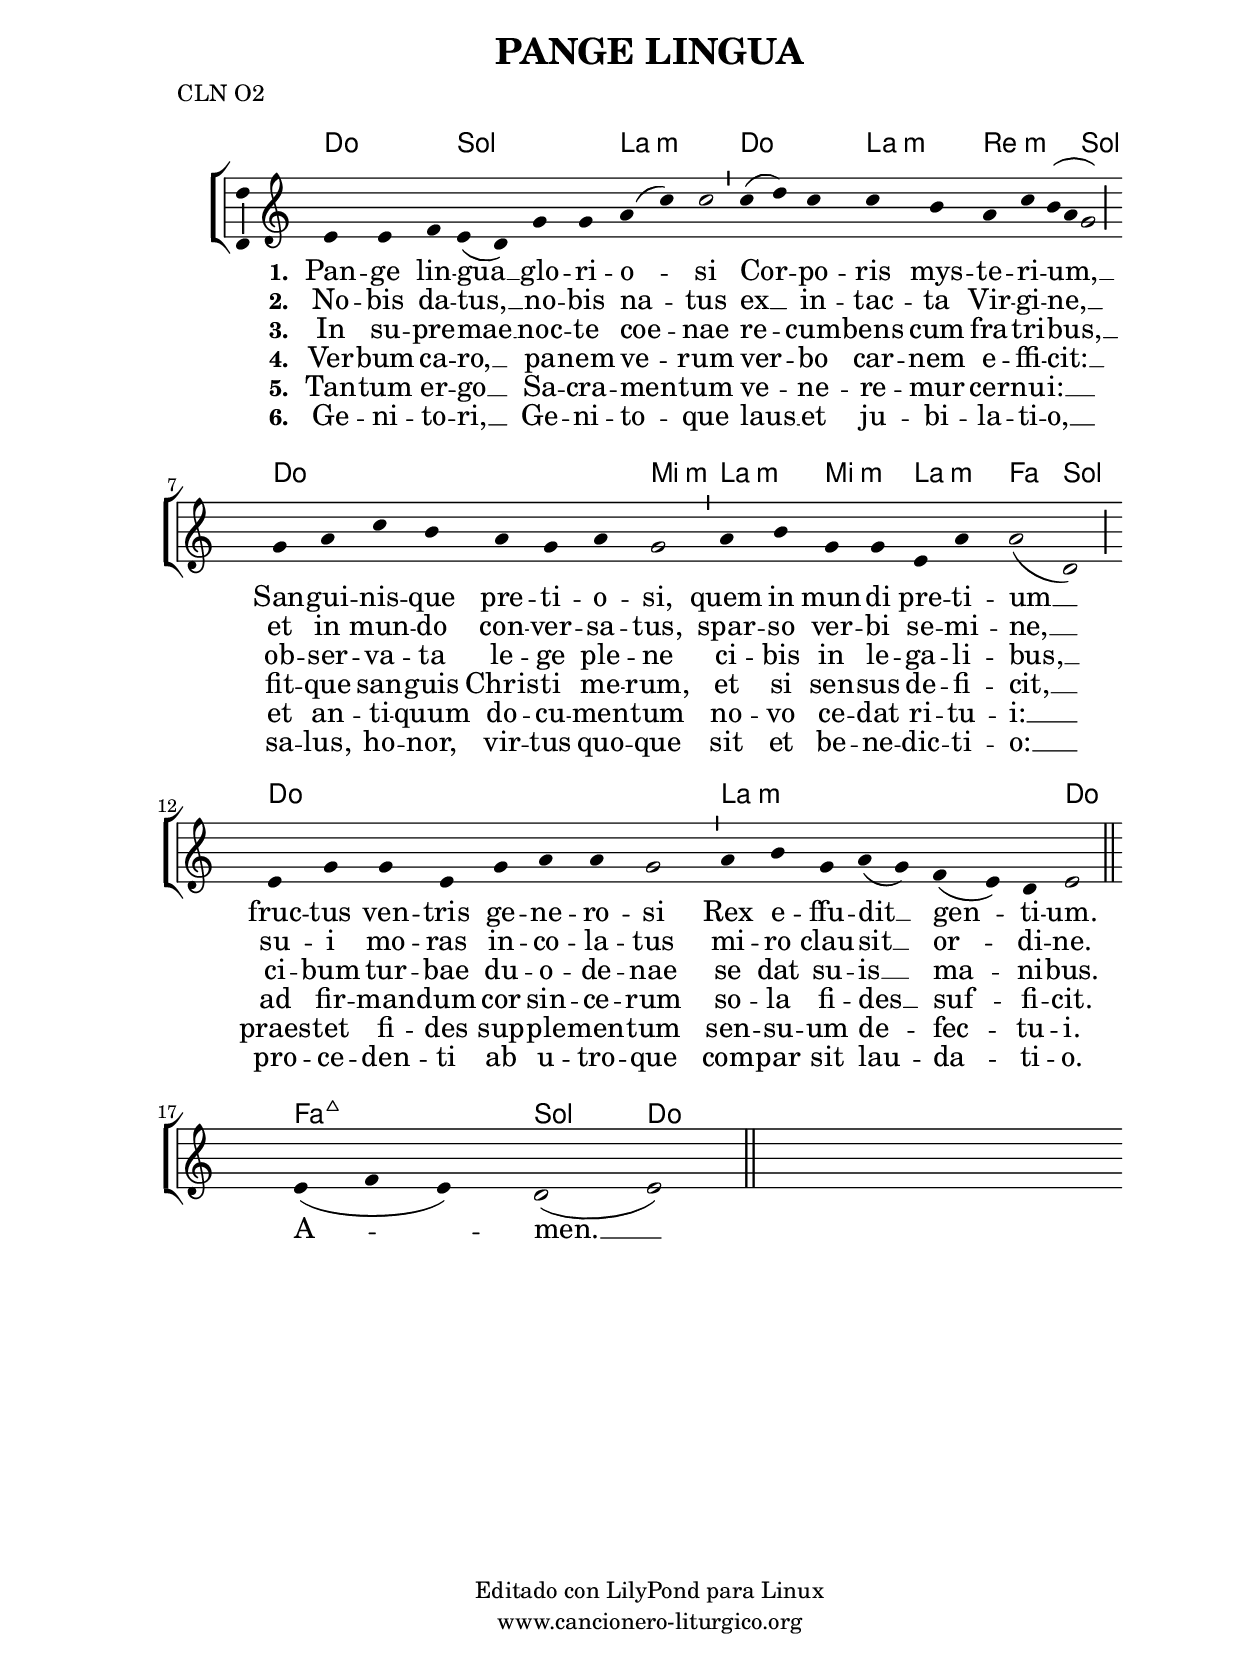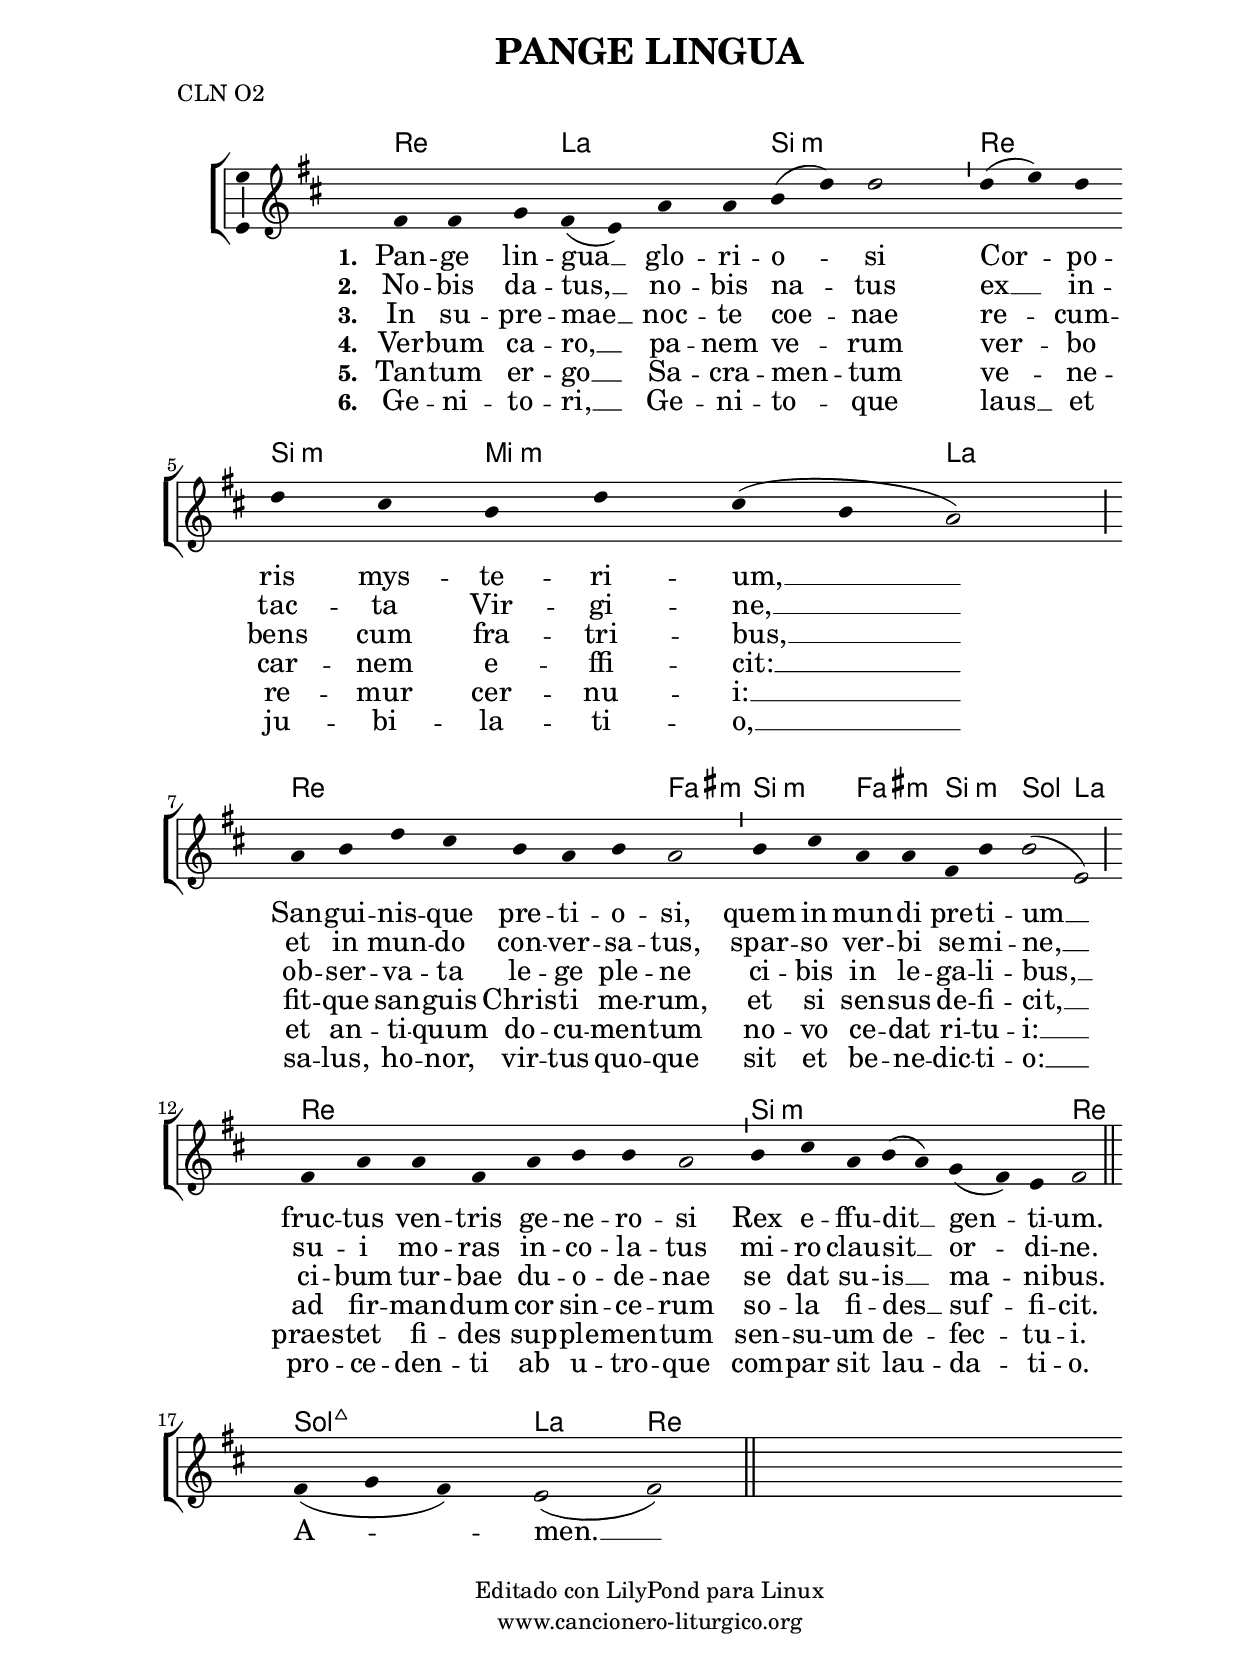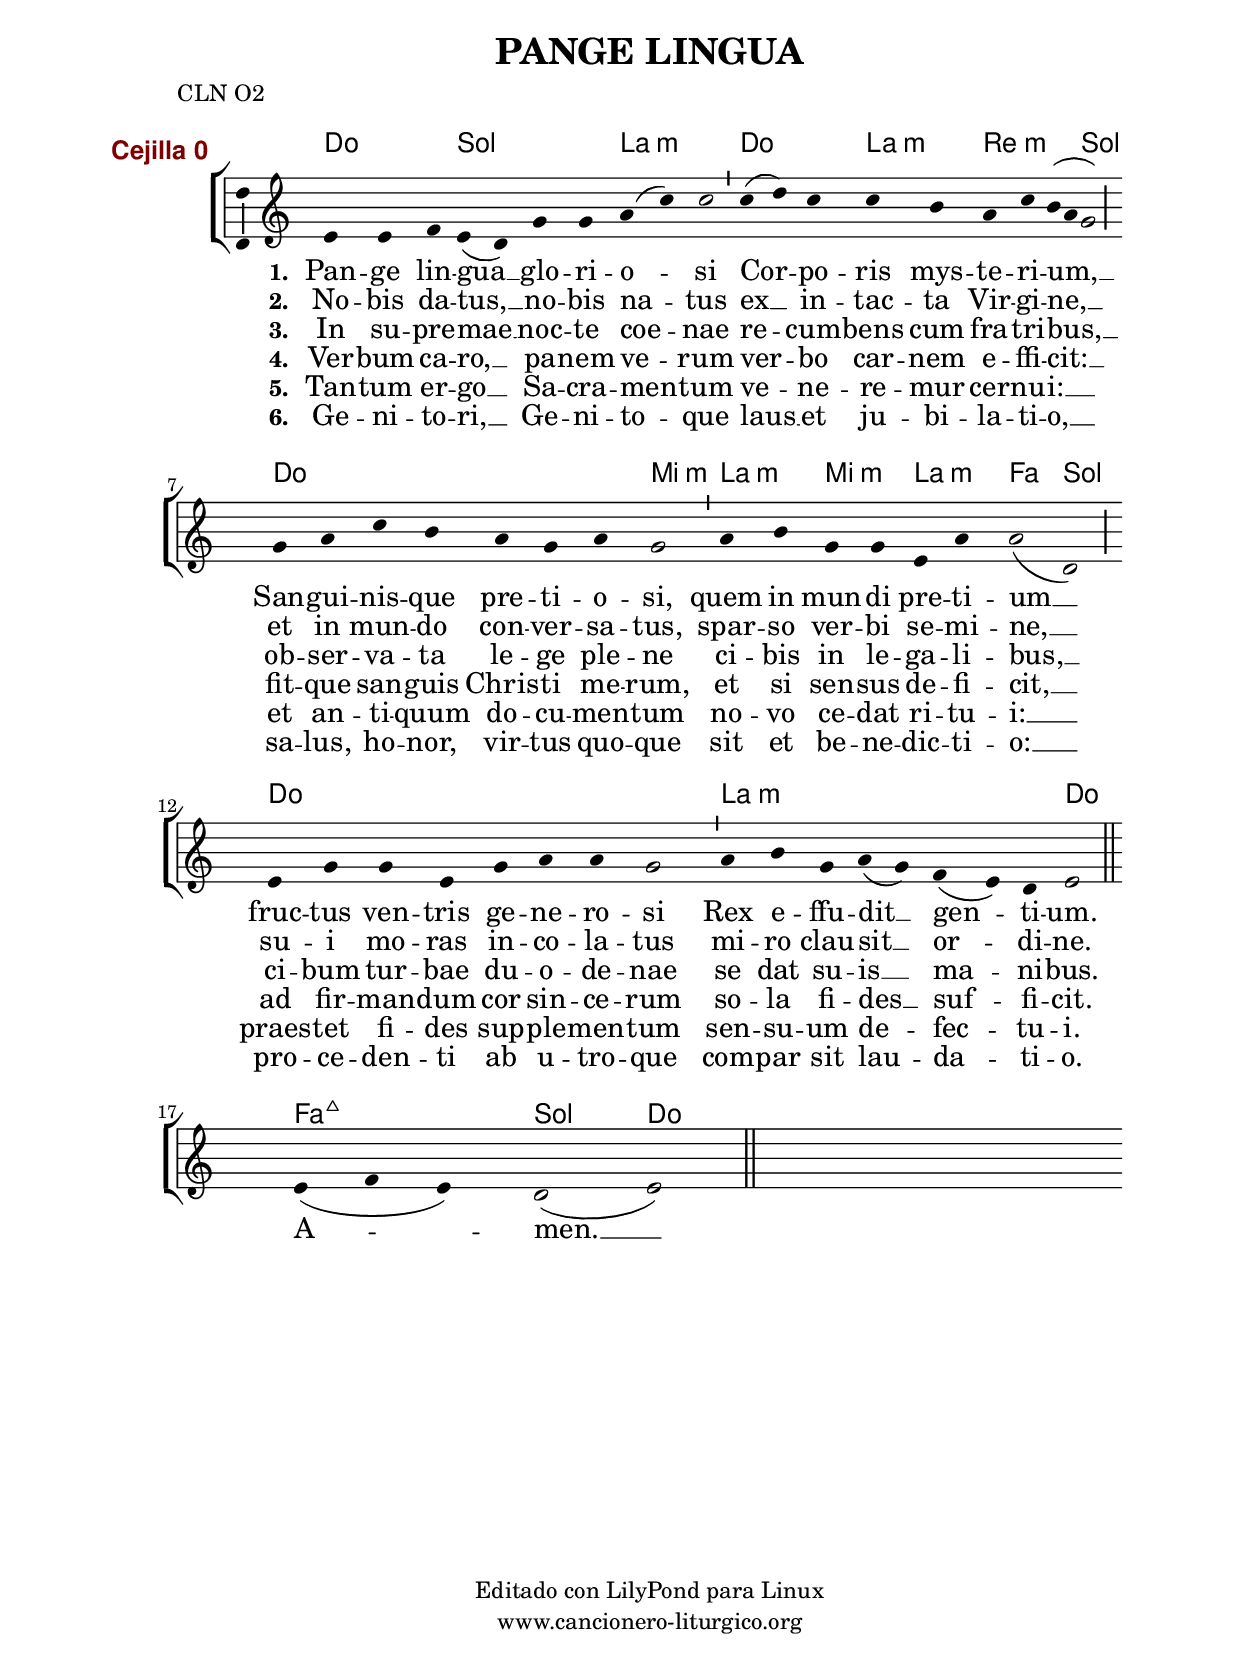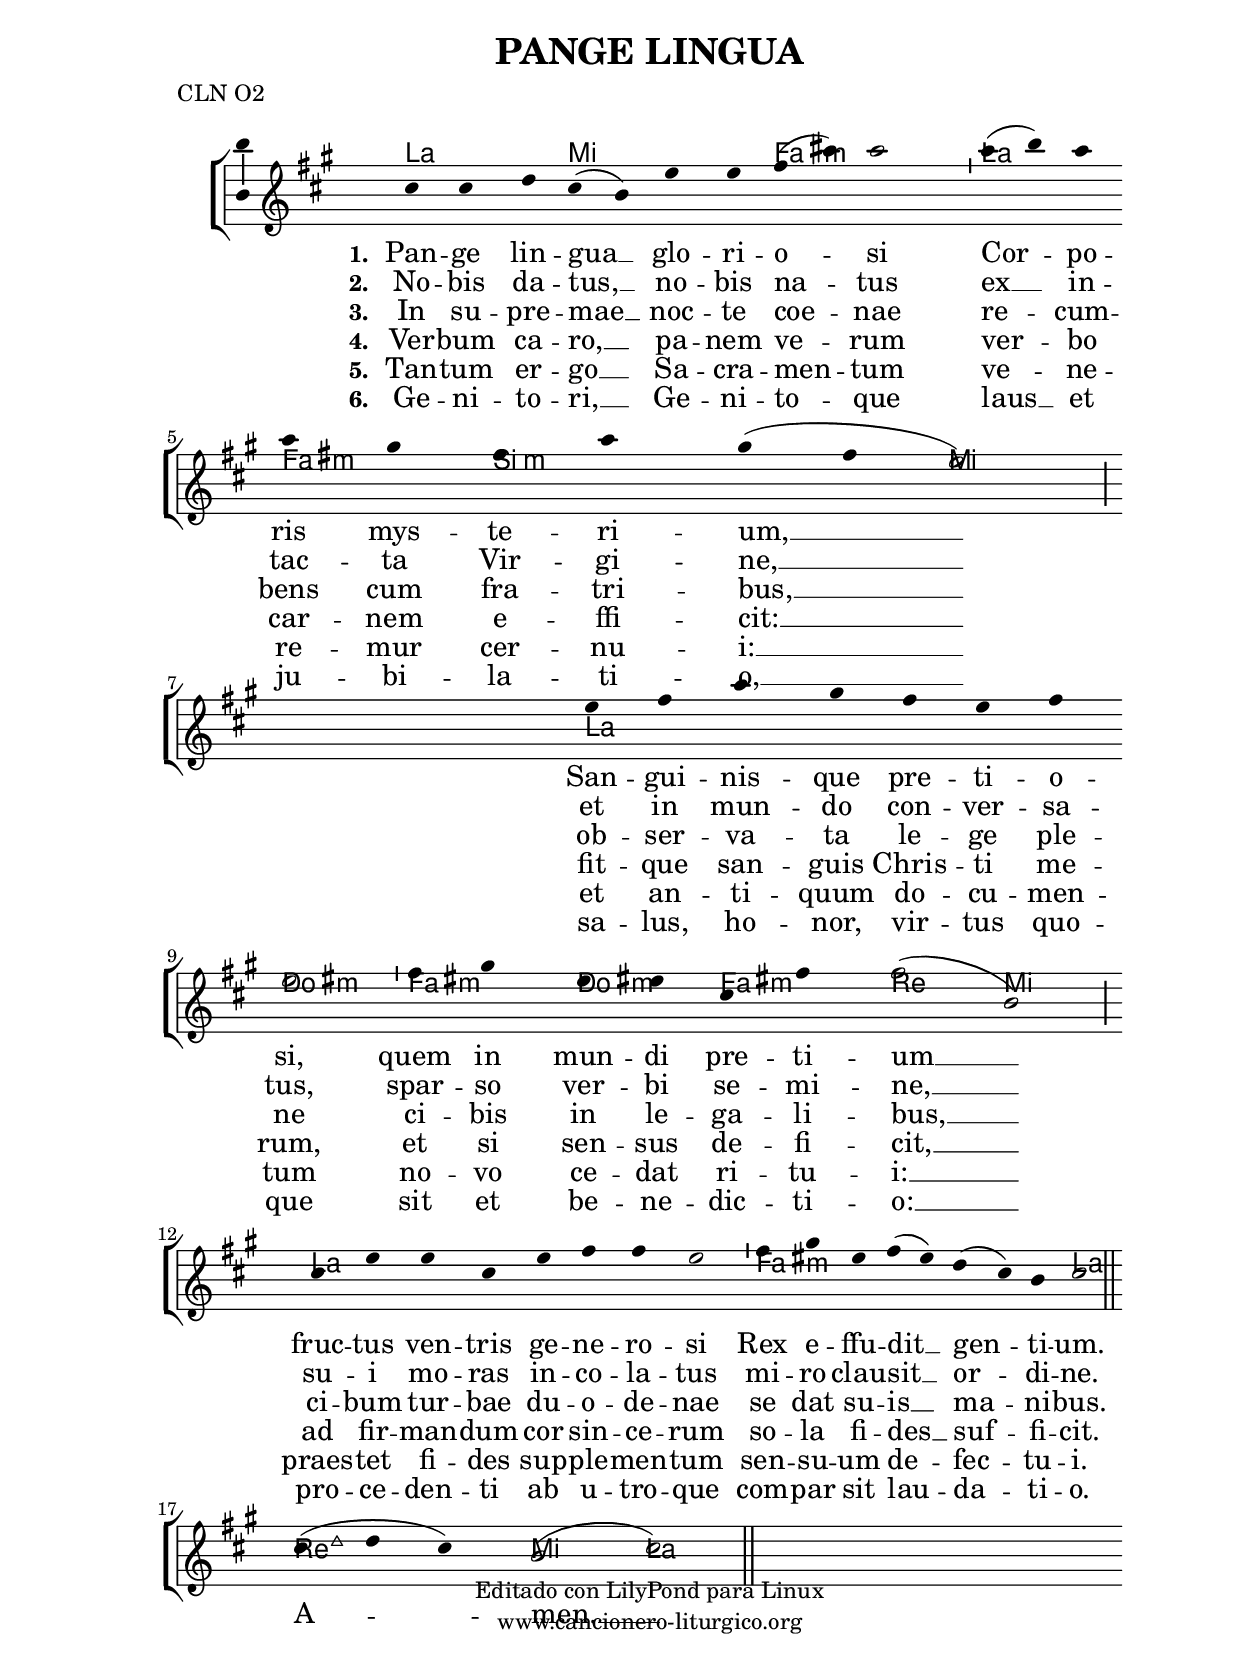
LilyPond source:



%versión de lilypond para la que se ha escrito esta partitura:
\version "2.16.0"

	%Tamaño papel
	#(set-default-paper-size "a4")
	%Tamaño partitura
	#(set-global-staff-size 20)
	%No responde al pulsar sobre una nota
	#(ly:set-option 'point-and-click #f)

%parámetros del encabezamiento:
\header {
	title = "PANGE LINGUA"
	subtitle = ""
	composer = ""
	poet = "CLN O2"
%%%	meter = "Tono original: Fa M"
	arranger = ""
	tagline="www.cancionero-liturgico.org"
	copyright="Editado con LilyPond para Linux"
	tiempo = ""
	usos = ""
	letra = "Pange lingua gloriosi Corporis mysterium, Sanguinisque pretiosi, quem in mundi pretium fructus ventris generosi Rex effudit gentium. Nobis datus, nobis natus ex intacta Virgine, et in mundo conversatus, sparso verbi semine, sui moras incolatus miro clausit ordine. In supremae nocte coenae recumbens cum fratribus, observata lege plene cibis in legalibus, cibum turbae duodenae se dat suis manibus. Verbum caro, panem verum verbo carnem efficit: fitque sanguis Christi merum, et si sensus deficit, ad firmandum cor sincerum sola fides sufficit. Tantum ergo Sacramentum veneremur cernui: et antiquum documentum novo cedat ritui: praestet fides supplementum sensuum defectui. Genitori, Genitoque laus et jubilatio, salus, honor, virtus quoque sit et benedictio: procedenti ab utroque compar sit laudatio. Amen."
	}


%parámetros asociados al papel:
\paper  {
	oddHeaderMarkup = \markup {\fill-line { \on-the-fly #not-first-page \fromproperty #'header:title \on-the-fly #not-first-page \fromproperty #'header:composer }}
	evenHeaderMarkup = \markup {\fill-line { \fromproperty #'header:composer \fromproperty #'header:title }}
	#(set-paper-size "a4")
	print-page-number = ##f
	first-page-number = 1
	print-first-page-number = ##f
%	head-separation = 3.0 \cm
	top-margin = 2.0 \cm
	bottom-margin = 0.5\cm
%%%	bottom-margin = 0.0\cm
	left-margin = 3.0 \cm
	line-width = 16.0 \cm 
	indent = 8\mm
	interscoreline = 2.\mm
	between-system-space = 15\mm
%	para que las partituras no llenen la hoja:
	ragged-bottom = ##t
%	idem para la última hoja:
	ragged-last-bottom = ##f
%	para que las partituras llenen el ancho del papel:
	ragged-last = ##f
	after-title-space = 2.5 \cm
page-count=1
%system-count=4

	%Flexible Vertical Spacing
%	markup-markup-spacing =
%	#'((basic-distance . 15) (minimum-distance . 15) (padding . 3))
	markup-system-spacing =
	#'((basic-distance . 15) (minimum-distance . 15) (padding . 3))
	system-system-spacing =
	#'((basic-distance . 15) (minimum-distance . 15) (padding . 3))
	score-system-spacing =
	#'((basic-distance . 15) (minimum-distance . 15) (padding . 5))
%	top-system-spacing = % header
%	#'((basic-distance . 8) (minimum-distance . 0) (padding . 0))
%	top-markup-spacing =
%	#'((basic-distance . 20) (minimum-distance . 20) (padding . 0))
	last-bottom-spacing = % footer
	#'((basic-distance . 5) (minimum-distance . 5) (padding . 0))
%	score-markup-spacing =
%	#'((basic-distance . 16) (minimum-distance . 13) (padding . 0))

	}


%para incluir divisiones gregorianas
%\include "gregorian.ly"
%Ojo. Incluir este fichero implica desactivar la sentencia ragged-last = ##f
%Es decir, deja de justificar las partituras a la derecha

%Notación para salmos
%stemOff = { \override Staff.Stem #'transparent = ##t }
%stemOn = { \override Staff.Stem #'transparent = ##f }
stemOn = {
  \revert Staff.Stem #'transparent
  \revert Staff.Flag #'transparent
}
stemOff = {
  \override Staff.Stem #'transparent = ##t
  \override Staff.Flag #'transparent = ##t
}

%Defino divisiones gregorianas cuando no se usa gregoriano:
finalis = {
\once \override BreathingSign #'stencil = #ly:breathing-sign::finalis
\once \override BreathingSign #'Y-offset = #0
%\once \override BreathingSign #'extra-X-extent = #'(-1.0 . 0)
\breathe
}
divisioMaxima = {
\once \override BreathingSign #'stencil = #ly:breathing-sign::divisio-maxima
\once \override BreathingSign #'Y-offset = #0
%\once \override BreathingSign #'extra-X-extent = #'(-1.0 . 0)
\breathe
}
divisioMaior = {
\once \override BreathingSign #'stencil = #ly:breathing-sign::divisio-maior
\once \override BreathingSign #'Y-offset = #0
%\once \override BreathingSign #'extra-X-extent = #'(-1.0 . 0)
\breathe
}
divisioMinima = {
\once \override BreathingSign #'stencil = #ly:breathing-sign::divisio-minima
%\once \override BreathingSign #'extra-X-extent = #'(-1.0 . 0)
\breathe
}


%parámetros que afectan a toda la partitura:
global =  {
	%clave de sol (G):
	\clef G
	%armadura:
%	\transpose c c
	\key c \major
	\tempo 4=140
	\set Score.tempoHideNote = ##t
	}


acordes = {
	\italianChords
	\chordmode {
%	\transpose c c
{

s2
c2. g1 a:m
c2. a2:m d1:m g2

s4
c1.. e2:m
a2:m e:m a:m f g

s4
c1~c1~c4
a1:m~a1:m c2

s4
f2.:7+ g2 c
s1
s1

	}
	}
}

melodia = 

%	\transpose c c
{
	\relative c'{

%\autoBeamOff

\stemOff

%\cadenzaOn

\time 4/4

s2
e4 e f e (d)
g g a (c) c2
\divisioMinima
c4 (d) c c b a c b (a g2)
\divisioMaior
\break

s4
g4 a c b a g a g2
\divisioMinima
a4 b g g e a a2 (d,)
\divisioMaior
\break

s4
e4 g g e g a a g2
\divisioMinima
a4 b g a (g) f (e) d e2
\finalis
\break

s4
e4 (f e) d2 (e)
\finalis
s1
s1

%\bar "|."
	}
	}


texto = \lyricmode {
\set stanza =#"1. " 
Pan -- ge lin -- gua __
glo -- ri -- o -- si
Cor -- po -- ris mys -- te -- ri -- um, __
San -- gui -- nis -- que pre -- ti -- o -- si,
quem in mun -- di pre -- ti -- um __
fruc -- tus ven -- tris ge -- ne -- ro -- si
Rex e -- ffu -- dit __ gen -- ti -- um.

	}

textodos = \lyricmode {
\set stanza =#"2. " 
No -- bis da -- tus, __
no -- bis na -- tus
ex __ in -- tac -- ta Vir -- gi -- ne, __
et in mun -- do con -- ver -- sa -- tus,
spar -- so ver -- bi se -- mi -- ne, __
su -- i mo -- ras in -- co -- la -- tus
mi -- ro clau -- sit __ or -- di -- ne.

	}

textotres = \lyricmode {
\set stanza =#"3. " 
In su -- pre -- mae __
noc -- te coe -- nae
re -- cum -- bens cum fra -- tri -- bus, __
ob -- ser -- va -- ta le -- ge ple -- ne
ci -- bis in le -- ga -- li -- bus, __
ci -- bum tur -- bae du -- o -- de -- nae
se dat su -- is __ ma -- ni -- bus.

	}

textocuatro = \lyricmode {
\set stanza =#"4. " 
Ver -- bum ca -- ro, __
pa -- nem ve -- rum
ver -- bo car -- nem e -- ffi -- cit: __
fit -- que san -- guis Chris -- ti me -- rum,
et si sen -- sus de -- fi -- cit, __
ad fir -- man -- dum cor sin -- ce -- rum
so -- la fi -- des __ suf -- fi -- cit.

	}

textocinco = \lyricmode {
\set stanza =#"5. " 
Tan -- tum er -- go __
Sa -- cra -- men -- tum
ve -- ne -- re -- mur cer -- nu -- i: __
et an -- ti -- quum do -- cu -- men -- tum
no -- vo ce -- dat ri -- tu -- i: __
praes -- tet fi -- des sup -- ple -- men -- tum
sen -- su -- um de -- fec -- tu -- i.

	}

textoseis = \lyricmode {
\set stanza =#"6. " 
Ge -- ni -- to -- ri, __
Ge -- ni -- to -- que
laus __ et ju -- bi -- la -- ti -- o, __
sa -- lus, ho -- nor, vir -- tus quo -- que
sit et be -- ne -- dic -- ti -- o: __
pro -- ce -- den -- ti ab u -- tro -- que
com -- par sit lau -- da -- ti -- o.

A -- men. __

	}



acordesStaff = \context ChordNames = acordesStaff <<
	\set chordChanges = ##t
	\acordes
	>>


%%%%%%%%%%%%%%%%%%%%%%%%%%%%%%%%%%% CEJILLA %%%%%%%%%%%%%%%%%%%%%%%%%%%%%%%%%%%
acordescejilla = {
%%%	\override ChordNames.ChordName #'font-size = #-1
%%%	\override ChordNames.ChordName #'font-series = #'bold
	\transpose c c {
		\acordes
		}
	}

acordescejillaStaff = \context ChordNames = acordescejillaStaff <<
	\set Staff.instrumentName = \markup \with-color #darkred \larger \bold \sans "Cejilla 0"
	\set chordChanges = ##t
	\acordescejilla
	>>
%%%%%%%%%%%%%%%%%%%%%%%%%%%%%%%%%%% CEJILLA %%%%%%%%%%%%%%%%%%%%%%%%%%%%%%%%%%%


vozStaff = \context Voice = vozStaff
\with {\consists "Ambitus_engraver"}
<<
%	\set Staff.instrumentName = ""
%	\set Staff.shortInstrumentName = ""
%	\set Staff.midiInstrument = #"clarinet"
%	\set Staff.midiInstrument = #"cello"
%	\set Staff.midiInstrument = #"flute"
%	\set Staff.midiInstrument = #"electric guitar (jazz)"
	\set Staff.midiInstrument = #"english horn"
%	\set Staff.midiInstrument = #"violin"
%	\set Staff.midiInstrument = #"glockenspiel"
	\set Staff.midiMinimumVolume = #0.7
	\set Staff.midiMaximumVolume = #0.9
	\global
	\melodia
	>>

textoStaff = \context Lyrics = textoStaff <<
	\lyricsto vozStaff \texto
	>>

textodosStaff = \context Lyrics = textodosStaff <<
	\lyricsto vozStaff \textodos
	>>

textotresStaff = \context Lyrics = textotresStaff <<
	\lyricsto vozStaff \textotres
	>>

textocuatroStaff = \context Lyrics = textocuatroStaff <<
	\lyricsto vozStaff \textocuatro
	>>

textocincoStaff = \context Lyrics = textocincoStaff <<
	\lyricsto vozStaff \textocinco
	>>

textoseisStaff = \context Lyrics = textoseisStaff <<
	\lyricsto vozStaff \textoseis
	>>

\book {
	\score {
		\context ChoirStaff {
			\override StaffGroup.SystemStartBracket #'collapse-height = #1
			\override Score.SystemStartBar #'collapse-height = #1
			<<
			\acordesStaff
			\vozStaff
			\textoStaff
			\textodosStaff
			\textotresStaff
			\textocuatroStaff
			\textocincoStaff
			\textoseisStaff
			>>
			}
		\layout {
	    		\context {
				\Lyrics
				\override LyricText #'font-size = #2
				}
	   		 \context {
				\Score
				\override StaffSymbol #'staff-space = #(magstep +3)
				}
			 \context {
				\Staff
				\remove "Time_signature_engraver"
				\override BarLine #'transparent = ##t
				}
			}
		}
	\score {
		\unfoldRepeats
		\context ChoirStaff {
			<<
			\acordesStaff
			\vozStaff
			>>
			}
		\midi {
	  		\context {
	  			\Score
				tempoWholesPerMinute = #(ly:make-moment 70 4)
				}
			}
		}
	}


%Partitura para guitarra
#(define output-suffix "G")
\book {
	\score {
		\context ChoirStaff {
			\override StaffGroup.SystemStartBracket #'collapse-height = #1
			\override Score.SystemStartBar #'collapse-height = #1
			<<
			\acordescejillaStaff
			\vozStaff
			\textoStaff
			\textodosStaff
			\textotresStaff
			\textocuatroStaff
			\textocincoStaff
			\textoseisStaff
			>>
			}
		\layout {
%%%%%%%%%%%%%%%%%%%%%%%%%%%%%%%%%%% CEJILLA %%%%%%%%%%%%%%%%%%%%%%%%%%%%%%%%%%%
			\context {
				\ChordNames \consists Instrument_name_engraver
				}
%%%%%%%%%%%%%%%%%%%%%%%%%%%%%%%%%%% CEJILLA %%%%%%%%%%%%%%%%%%%%%%%%%%%%%%%%%%%
	    		\context {
				\Lyrics
				\override LyricText #'font-size = #2
				}
	   		 \context {
				\Score
				\override StaffSymbol #'staff-space = #(magstep +3)
				}
			 \context {
				\Staff
				\remove "Time_signature_engraver"
				\override BarLine #'transparent = ##t
				}
			}
		}
	}


#(define output-suffix "C")
\book {
	\score {
		\context ChoirStaff {
			\override StaffGroup.SystemStartBracket #'collapse-height = #1
			\override Score.SystemStartBar #'collapse-height = #1
\transpose c d
			<<
			\acordesStaff
			\vozStaff
			\textoStaff
			\textodosStaff
			\textotresStaff
			\textocuatroStaff
			\textocincoStaff
			\textoseisStaff
			>>
			}
		\layout {
	    		\context {
				\Lyrics
				\override LyricText #'font-size = #2
				}
	   		 \context {
				\Score
				\override StaffSymbol #'staff-space = #(magstep +3)
				}
			 \context {
				\Staff
				\remove "Time_signature_engraver"
				\override BarLine #'transparent = ##t
				}
			}
		}
	}


#(define output-suffix "S")
\book {
	\score {
		\context ChoirStaff {
			\override StaffGroup.SystemStartBracket #'collapse-height = #1
			\override Score.SystemStartBar #'collapse-height = #1
\transpose c a
			<<
			\acordesStaff
			\vozStaff
			\textoStaff
			\textodosStaff
			\textotresStaff
			\textocuatroStaff
			\textocincoStaff
			\textoseisStaff
			>>
			}
		\layout {
	    		\context {
				\Lyrics
				\override LyricText #'font-size = #2
				}
	   		 \context {
				\Score
				\override StaffSymbol #'staff-space = #(magstep +3)
				}
			 \context {
				\Staff
				\remove "Time_signature_engraver"
				\override BarLine #'transparent = ##t
				}
			}
		}
	}


